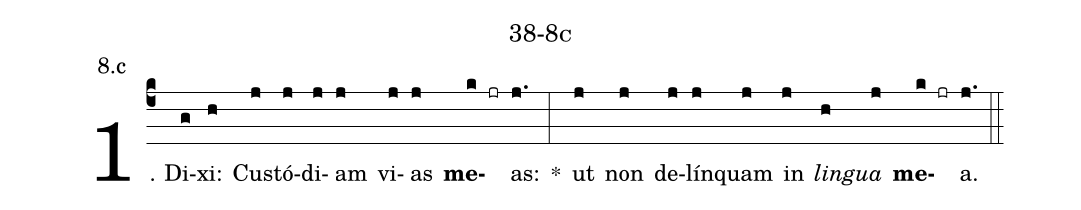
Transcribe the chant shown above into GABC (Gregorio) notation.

name: 38-8c;
annotation: 8.c;
%%
(c4)1. Di(g)xi:(h) Cus(j)tó(j)di(j)am(j) vi(j)as(j) <b>me</b>(k jr)as:(j.) *(:) ut(j) non(j) de(j)lín(j)quam(j) in(j) <i>lin</i>(h)<i>gua</i>(j) <b>me</b>(k jr)a.(j.) (::)
